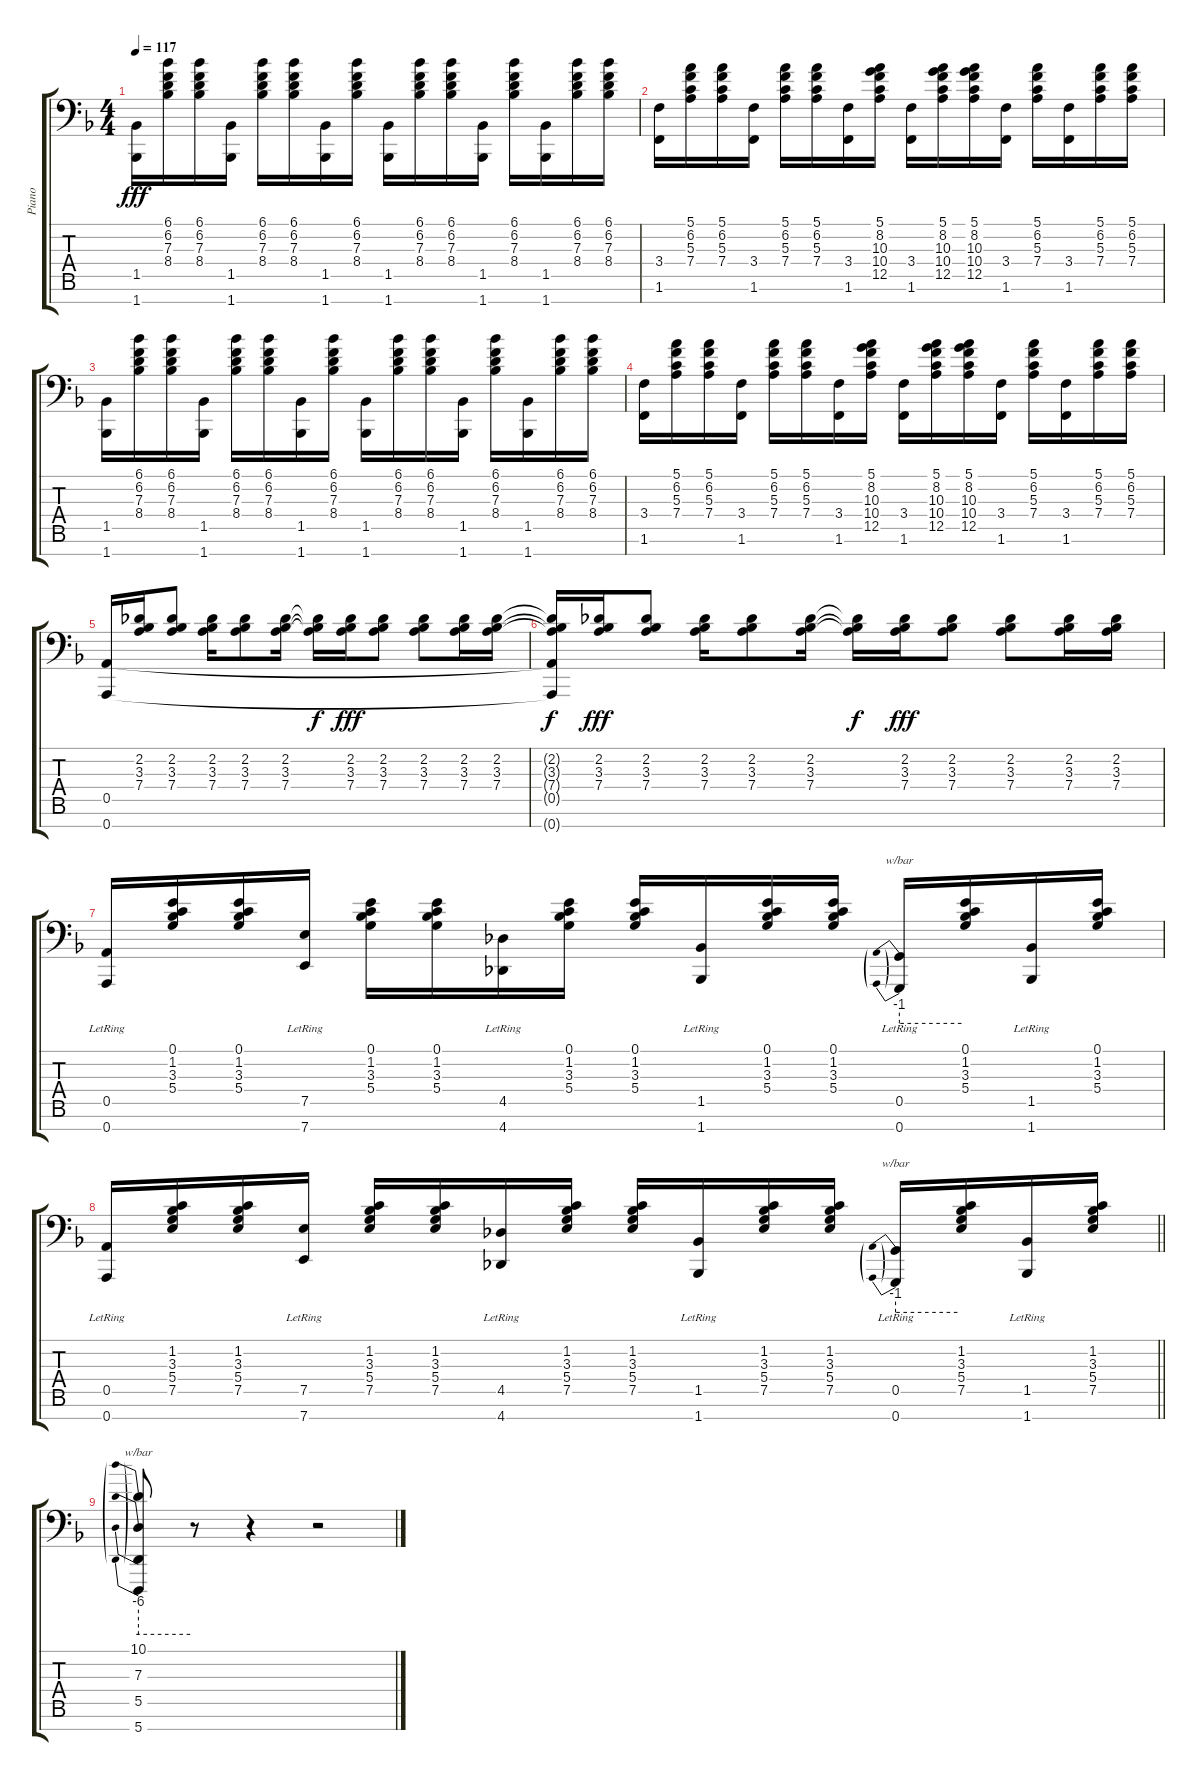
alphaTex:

\track ("Piano" "Piano") {instrument acousticgrandpiano}
\staff {score tabs}
\tuning (E4 B3 G3 D3 A2 E2 A1) {hide}
\ts (4 4)
\tempo 117
\clef f4
\ks f
(1.5 1.7).16{dy fff} (6.1 6.2 7.3 8.4).16 (6.1 6.2 7.3 8.4).16 (1.5 1.7).16 (6.1 6.2 7.3 8.4).16 (6.1 6.2 7.3 8.4).16 (1.5 1.7).16 (6.1 6.2 7.3 8.4).16 (1.5 1.7).16 (6.1 6.2 7.3 8.4).16 (6.1 6.2 7.3 8.4).16 (1.5 1.7).16 (6.1 6.2 7.3 8.4).16 (1.5 1.7).16 (6.1 6.2 7.3 8.4).16 (6.1 6.2 7.3 8.4).16 |
(3.4 1.6).16 (5.1 6.2 5.3 7.4).16 (5.1 6.2 5.3 7.4).16 (3.4 1.6).16 (5.1 6.2 5.3 7.4).16 (5.1 6.2 5.3 7.4).16 (3.4 1.6).16 (5.1 8.2 10.3 10.4 12.5).16 (3.4 1.6).16 (5.1 8.2 10.3 10.4 12.5).16 (5.1 8.2 10.3 10.4 12.5).16 (3.4 1.6).16 (5.1 6.2 5.3 7.4).16 (3.4 1.6).16 (5.1 6.2 5.3 7.4).16 (5.1 6.2 5.3 7.4).16 |
(1.5 1.7).16 (6.1 6.2 7.3 8.4).16 (6.1 6.2 7.3 8.4).16 (1.5 1.7).16 (6.1 6.2 7.3 8.4).16 (6.1 6.2 7.3 8.4).16 (1.5 1.7).16 (6.1 6.2 7.3 8.4).16 (1.5 1.7).16 (6.1 6.2 7.3 8.4).16 (6.1 6.2 7.3 8.4).16 (1.5 1.7).16 (6.1 6.2 7.3 8.4).16 (1.5 1.7).16 (6.1 6.2 7.3 8.4).16 (6.1 6.2 7.3 8.4).16 |
(3.4 1.6).16 (5.1 6.2 5.3 7.4).16 (5.1 6.2 5.3 7.4).16 (3.4 1.6).16 (5.1 6.2 5.3 7.4).16 (5.1 6.2 5.3 7.4).16 (3.4 1.6).16 (5.1 8.2 10.3 10.4 12.5).16 (3.4 1.6).16 (5.1 8.2 10.3 10.4 12.5).16 (5.1 8.2 10.3 10.4 12.5).16 (3.4 1.6).16 (5.1 6.2 5.3 7.4).16 (3.4 1.6).16 (5.1 6.2 5.3 7.4).16 (5.1 6.2 5.3 7.4).16 |
(0.5 0.7).16 (2.2 3.3 7.4).16 (2.2 3.3 7.4).8 (2.2 3.3 7.4).16 (2.2 3.3 7.4).8 (2.2 3.3 7.4).16 (2.2{t} 3.3{t} 7.4{t}).16{dy f} (2.2 3.3 7.4).16{dy fff} (2.2 3.3 7.4).8 (2.2 3.3 7.4).8 (2.2 3.3 7.4).16 (2.2 3.3 7.4).16 |
(2.2{t} 3.3{t} 7.4{t} 0.5{t} 0.7{t}).16{dy f} (2.2 3.3 7.4).16{dy fff} (2.2 3.3 7.4).8 (2.2 3.3 7.4).16 (2.2 3.3 7.4).8 (2.2 3.3 7.4).16 (2.2{t} 3.3{t} 7.4{t}).16{dy f} (2.2 3.3 7.4).16{dy fff} (2.2 3.3 7.4).8 (2.2 3.3 7.4).8 (2.2 3.3 7.4).16 (2.2 3.3 7.4).16 |
(0.5{lr} 0.7{lr}).16 (0.1 1.2 3.3 5.4).16 (0.1 1.2 3.3 5.4).16 (7.5{lr} 7.7{lr}).16 (0.1 1.2 3.3 5.4).16 (0.1 1.2 3.3 5.4).16 (4.5{lr} 4.7{lr}).16 (0.1 1.2 3.3 5.4).16 (0.1 1.2 3.3 5.4).16 (1.5{lr} 1.7{lr}).16 (0.1 1.2 3.3 5.4).16 (0.1 1.2 3.3 5.4).16 (0.5{lr} 0.7{lr}).16{tbe (predive default 0 -4 60 -4)} (0.1 1.2 3.3 5.4).16 (1.5{lr} 1.7{lr}).16 (0.1 1.2 3.3 5.4).16 |
\barLineRight lightlight
(0.5{lr} 0.7{lr}).16 (1.2 3.3 5.4 7.5).16 (1.2 3.3 5.4 7.5).16 (7.5{lr} 7.7{lr}).16 (1.2 3.3 5.4 7.5).16 (1.2 3.3 5.4 7.5).16 (4.5{lr} 4.7{lr}).16 (1.2 3.3 5.4 7.5).16 (1.2 3.3 5.4 7.5).16 (1.5{lr} 1.7{lr}).16 (1.2 3.3 5.4 7.5).16 (1.2 3.3 5.4 7.5).16 (0.5{lr} 0.7{lr}).16{tbe (predive default 0 -4 60 -4)} (1.2 3.3 5.4 7.5).16 (1.5{lr} 1.7{lr}).16 (1.2 3.3 5.4 7.5).16 |
(10.1 7.3 5.5 5.7).8{tbe (predive default 0 -24 60 -24)} r.8 r.4 r.2
